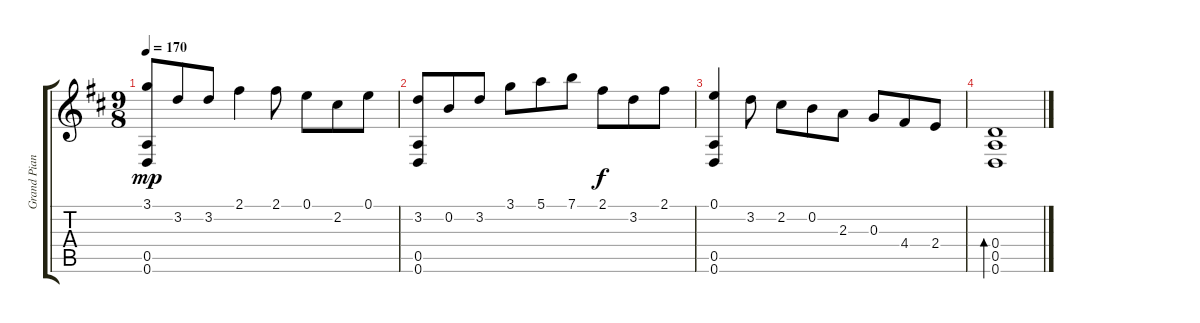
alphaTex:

\track ("Grand Piano" "Grand Pian") {instrument acousticguitarsteel}
\staff {score tabs}
\tuning (E4 B3 G3 D3 A2 D2) {hide}
\ts (9 8)
\tempo 170
\clef g2
\ks d
(3.1 0.5 0.6).8{dy mp} 3.2.8 3.2.8 2.1.4 2.1.8 0.1.8 2.2.8 0.1.8 |
(3.2 0.5 0.6).8 0.2.8 3.2.8 3.1.8 5.1.8 7.1.8 2.1.8{dy f} 3.2.8 2.1.8 |
(0.1 0.5 0.6).4 3.2.8 2.2.8 0.2.8 2.3.8 0.3.8 4.4.8 2.4.8 |
(0.4 0.5 0.6).1{bd 480}
